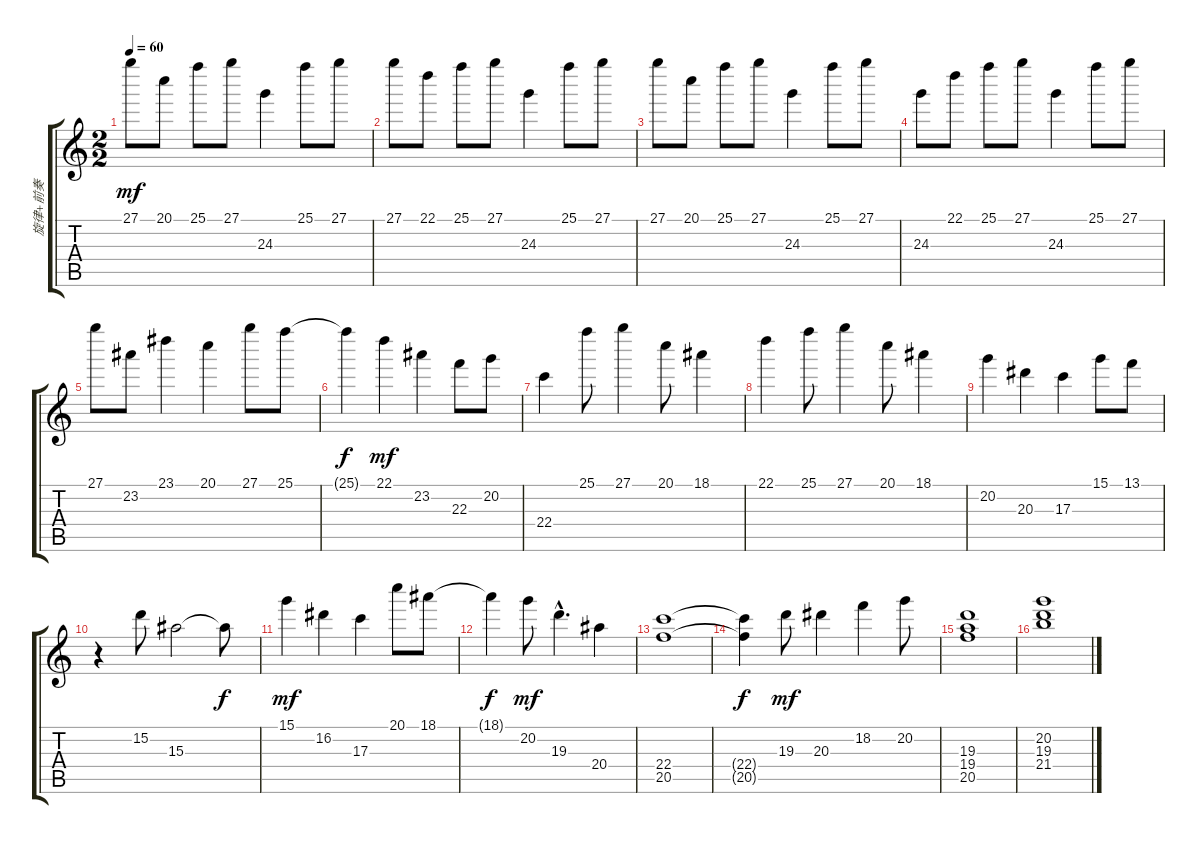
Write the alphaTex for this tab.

\track ("旋律+前奏" "旋律+前奏") {instrument acousticguitarnylon}
\staff {score tabs}
\tuning (E4 B3 G3 D3 A2 E2) {hide}
\ts (2 2)
\tempo 60
\tempo 120
\tempo 60
\clef g2
\ks c
27.1.8{dy mf instrument acousticguitarnylon} 20.1.8 25.1.8 27.1.8 24.3.4 25.1.8 27.1.8 |
27.1.8 22.1.8 25.1.8 27.1.8 24.3.4 25.1.8 27.1.8 |
27.1.8 20.1.8 25.1.8 27.1.8 24.3.4 25.1.8 27.1.8 |
24.3.8 22.1.8 25.1.8 27.1.8 24.3.4 25.1.8 27.1.8 |
27.1.8 23.2.8 23.1.4 20.1.4 27.1.8 25.1.8 |
25.1{t}.4{dy f} 22.1.4{dy mf} 23.2.4 22.3.8 20.2.8 |
22.4.4 25.1.8 27.1.4 20.1.8 18.1.4 |
22.1.4 25.1.8 27.1.4 20.1.8 18.1.4 |
20.2.4 20.3.4 17.3.4 15.1.8 13.1.8 |
r.4 15.2.8 15.3.2 15.3{t}.8{dy f} |
15.1.4{dy mf} 16.2.4 17.3.4 20.1.8 18.1.8 |
18.1{t}.4{dy f} 20.2.8{dy mf} 19.3{hac}.4{d} 20.4.4 |
(22.4 20.5).1 |
(22.4{t} 20.5{t}).4{dy f} 19.3.8{dy mf} 20.3.4 18.2.4 20.2.8 |
(19.3 19.4 20.5).1 |
(20.2 19.3 21.4).1
